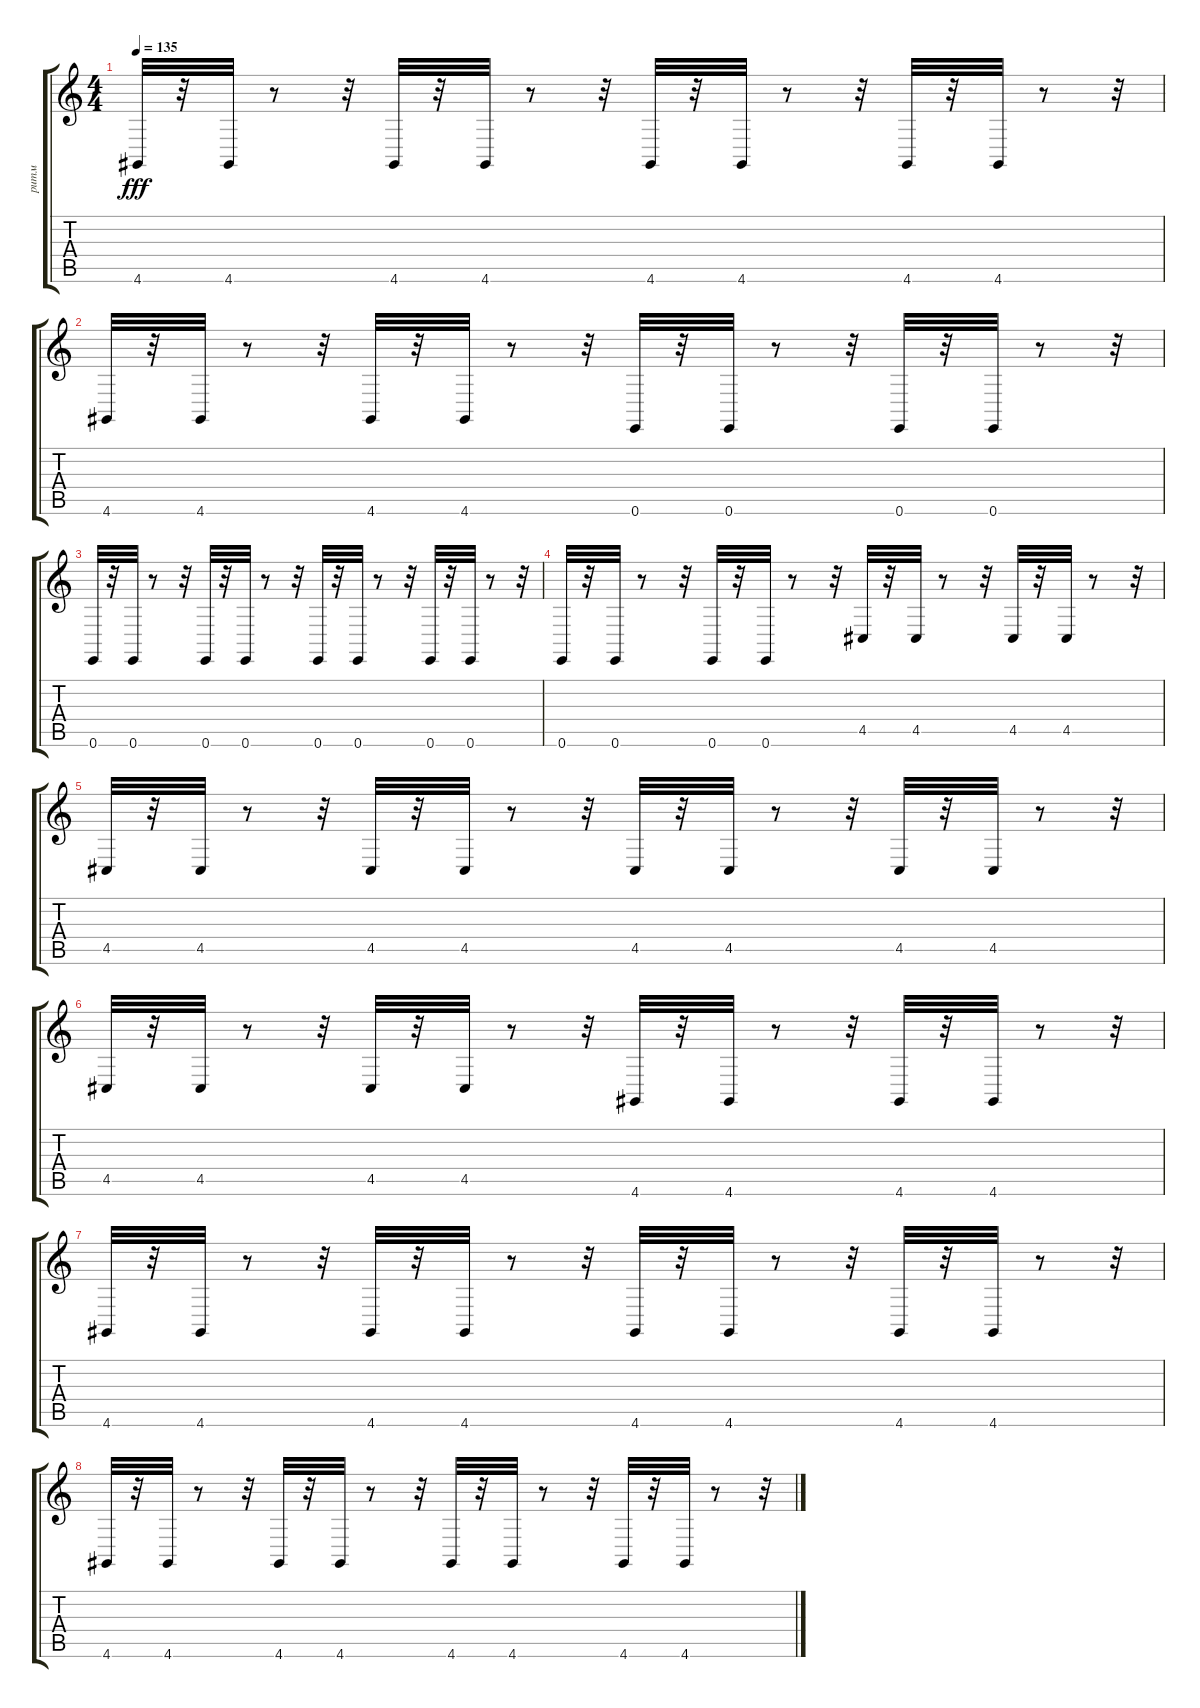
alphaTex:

\track ("ритм" "ритм") {instrument orchestralharp}
\staff {score tabs}
\tuning (E4 B3 G3 D3 A2 E2) {hide}
\ts (4 4)
\tempo 135
\clef g2
\ks c
4.6.32{dy fff} r.32 4.6.32 r.8 r.32 4.6.32 r.32 4.6.32 r.8 r.32 4.6.32 r.32 4.6.32 r.8 r.32 4.6.32 r.32 4.6.32 r.8 r.32 |
4.6.32 r.32 4.6.32 r.8 r.32 4.6.32 r.32 4.6.32 r.8 r.32 0.6.32 r.32 0.6.32 r.8 r.32 0.6.32 r.32 0.6.32 r.8 r.32 |
0.6.32 r.32 0.6.32 r.8 r.32 0.6.32 r.32 0.6.32 r.8 r.32 0.6.32 r.32 0.6.32 r.8 r.32 0.6.32 r.32 0.6.32 r.8 r.32 |
0.6.32 r.32 0.6.32 r.8 r.32 0.6.32 r.32 0.6.32 r.8 r.32 4.5.32 r.32 4.5.32 r.8 r.32 4.5.32 r.32 4.5.32 r.8 r.32 |
4.5.32 r.32 4.5.32 r.8 r.32 4.5.32 r.32 4.5.32 r.8 r.32 4.5.32 r.32 4.5.32 r.8 r.32 4.5.32 r.32 4.5.32 r.8 r.32 |
4.5.32 r.32 4.5.32 r.8 r.32 4.5.32 r.32 4.5.32 r.8 r.32 4.6.32 r.32 4.6.32 r.8 r.32 4.6.32 r.32 4.6.32 r.8 r.32 |
4.6.32 r.32 4.6.32 r.8 r.32 4.6.32 r.32 4.6.32 r.8 r.32 4.6.32 r.32 4.6.32 r.8 r.32 4.6.32 r.32 4.6.32 r.8 r.32 |
4.6.32 r.32 4.6.32 r.8 r.32 4.6.32 r.32 4.6.32 r.8 r.32 4.6.32 r.32 4.6.32 r.8 r.32 4.6.32 r.32 4.6.32 r.8 r.32
